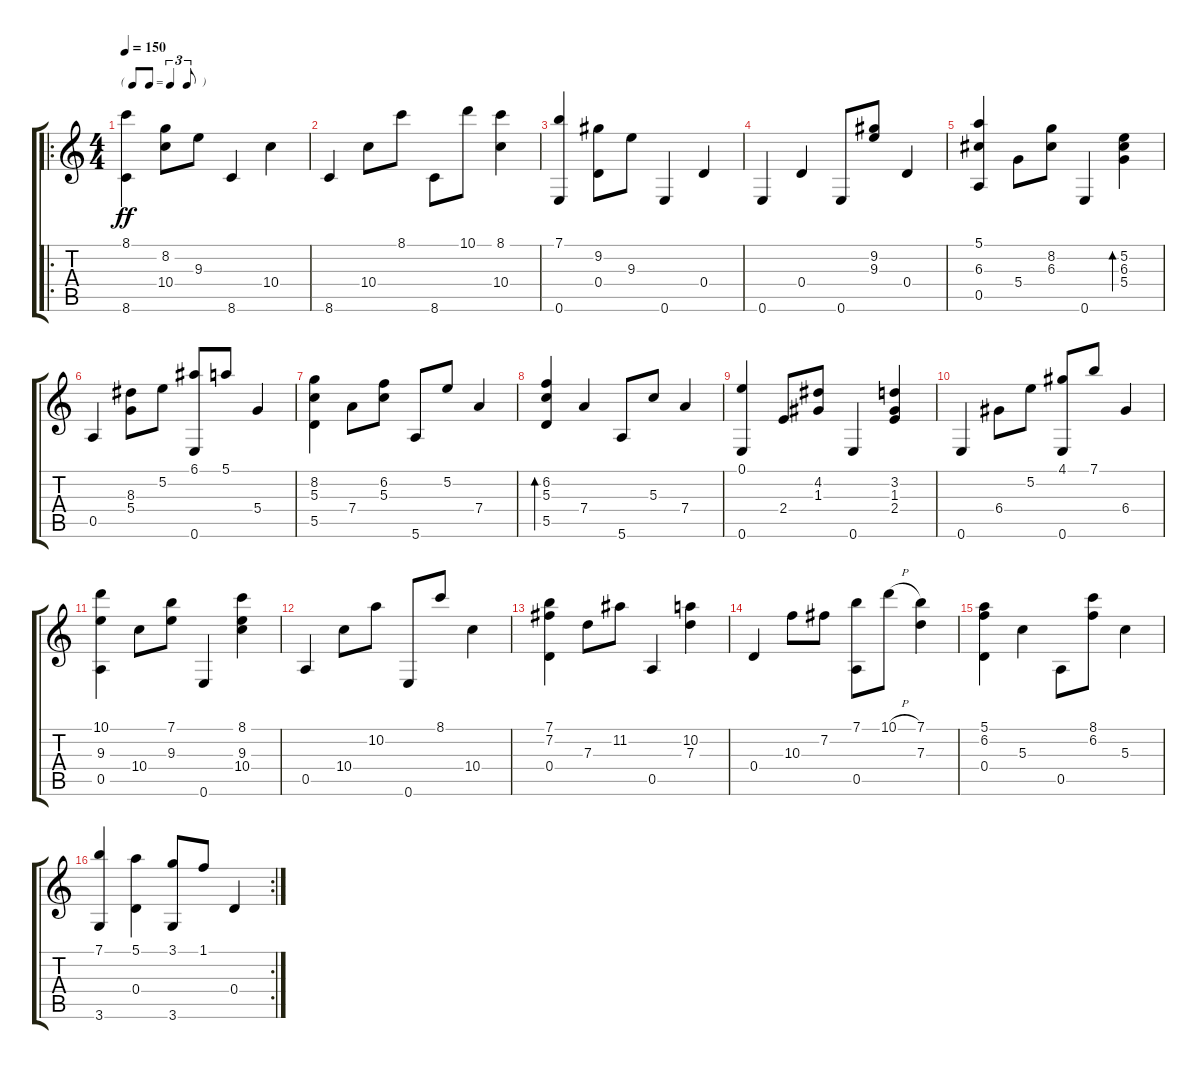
\track "" {instrument acousticguitarnylon}
\staff {score tabs}
\tuning (E4 B3 G3 D3 A2 E2) {hide}
\ro
\ts (4 4)
\tf triplet8th
\tempo 150
\clef g2
\ks c
(8.1 8.6).4{dy ff instrument acousticguitarnylon} (8.2 10.4).8 9.3.8 8.6.4 10.4.4 |
8.6.4 10.4.8 8.1.8 8.6.8 10.1.8 (8.1 10.4).4 |
(7.1 0.6).4 (9.2 0.4).8 9.3.8 0.6.4 0.4.4 |
0.6.4 0.4.4 0.6.8 (9.2 9.3).8 0.4.4 |
(5.1 6.3 0.5).4 5.4.8 (8.2 6.3).8 0.6.4 (5.2 6.3 5.4).4{bd 120} |
0.5.4 (8.3 5.4).8 5.2.8 (6.1 0.6).8 5.1.8 5.4.4 |
(8.2 5.3 5.5).4 7.4.8 (6.2 5.3).8 5.6.8 5.2.8 7.4.4 |
(6.2 5.3 5.5).4{bd 120} 7.4.4 5.6.8 5.3.8 7.4.4 |
(0.1 0.6).4 2.4.8 (4.2 1.3).8 0.6.4 (3.2 1.3 2.4).4 |
0.6.4 6.4.8 5.2.8 (4.1 0.6).8 7.1.8 6.4.4 |
(10.1 9.3 0.5).4 10.4.8 (7.1 9.3).8 0.6.4 (8.1 9.3 10.4).4 |
0.5.4 10.4.8 10.2.8 0.6.8 8.1.8 10.4.4 |
(7.1 7.2 0.4).4 7.3.8 11.2.8 0.5.4 (10.2 7.3).4 |
0.4.4 10.3.8 7.2.8 (7.1 0.5).8 10.1{h}.8 (7.1 7.3).4 |
(5.1 6.2 0.4).4 5.3.4 0.5.8 (8.1 6.2).8 5.3.4 |
\rc 2
(7.1 3.6).4 (5.1 0.4).4 (3.1 3.6).8 1.1.8 0.4.4
